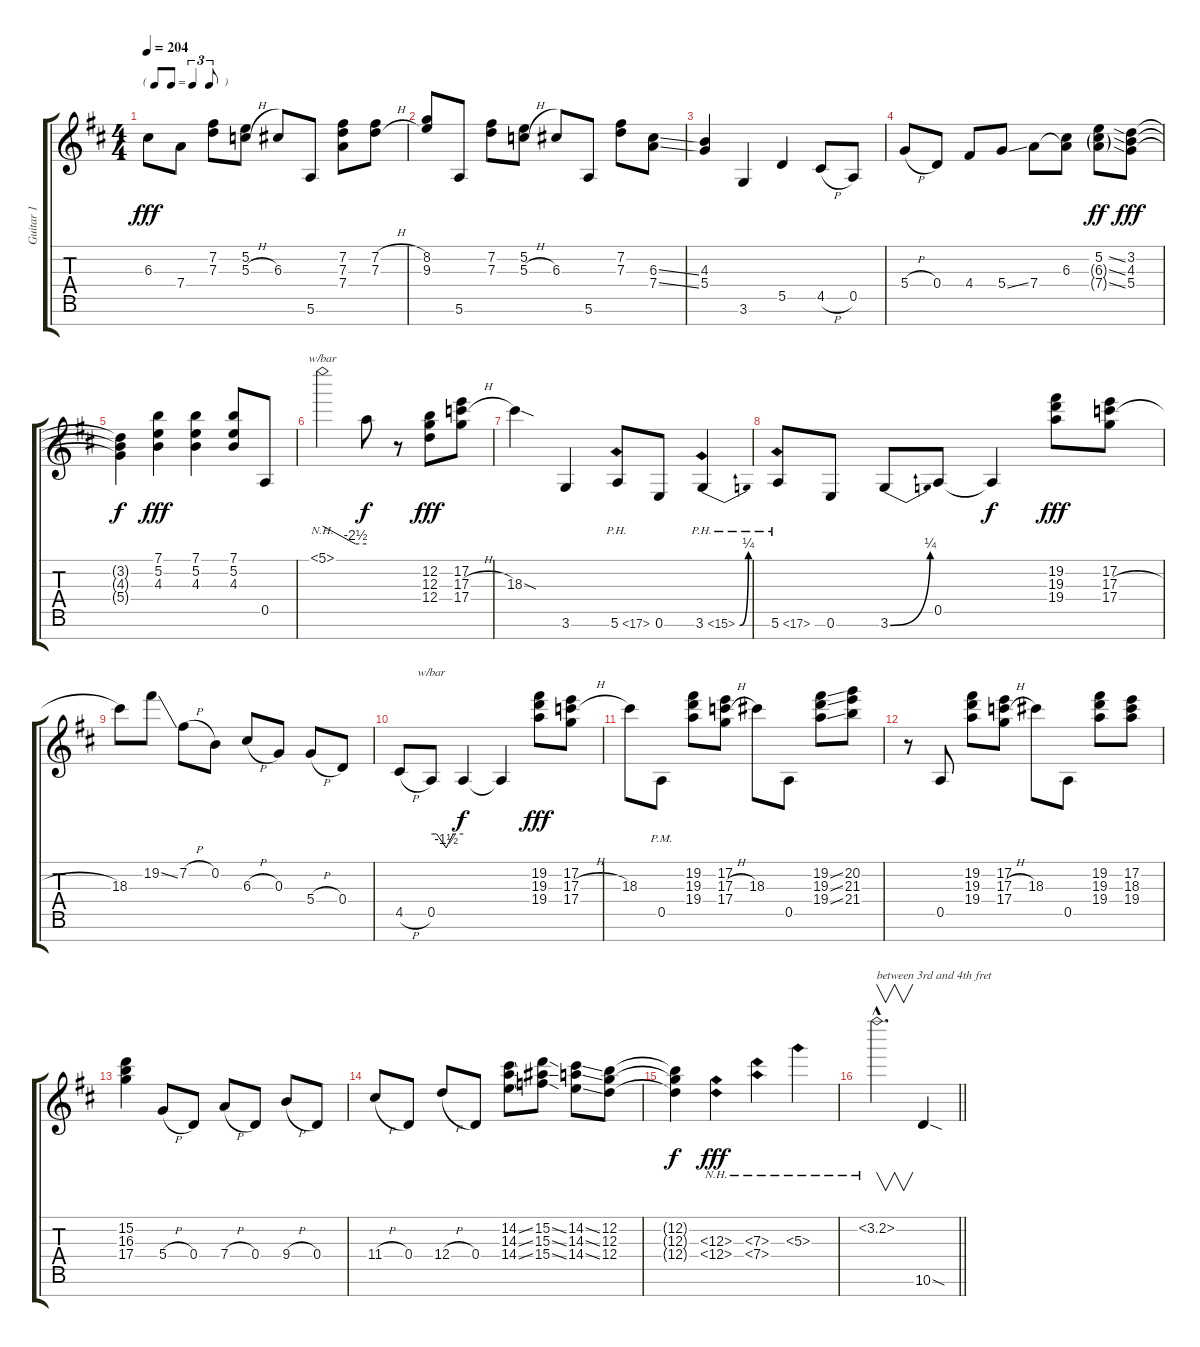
\track ("Guitar 1" "Guitar 1") {instrument distortionguitar}
\staff {score tabs}
\tuning (E4 B3 G3 D3 A2 E2 B1) {hide}
\ts (4 4)
\tf triplet8th
\tempo 204
\clef g2
\ks d
6.3.8{dy fff} 7.4.8 (7.2 7.3).8 (5.2 5.3{h}).8 6.3.8 5.6.8 (7.2 7.3 7.4).8 (7.2{h} 7.3{h}).8 |
(8.2 9.3).8 5.6.8 (7.2 7.3).8 (5.2 5.3{h}).8 6.3.8 5.6.8 (7.2 7.3).8 (6.3{ss} 7.4{ss}).8 |
(4.3 5.4).4 3.6.4 5.5.4 4.5{h}.8 0.5.8 |
5.4{h}.8 0.4.8 4.4.8 5.4{ss}.8 7.4.8 (6.3 7.4{t}).8 (5.2{ss} 6.3{ss g} 7.4{ss g}).8{dy ff} (3.2 4.3 5.4).8{dy fff} |
(3.2{t} 4.3{t} 5.4{t}).4{dy f} (7.1 5.2 4.3).4{dy fff} (7.1 5.2 4.3).4 (7.1 5.2 4.3).8 0.5.8 |
5.1{nh}.2{tbe (custom default 0 0 45 -10 60 -10)} 5.1{t}.8{dy f} r.8 (12.2 12.3 12.4).8{dy fff} (17.2 17.3{h} 17.4).8 |
18.3{sod}.4 3.6.4 5.6{ph 12}.8 0.6.8 3.6{be (bend 0 0 60 1) ph 12}.4 |
5.6{ph 12}.8 0.6.8 3.6{be (bend 0 0 60 1)}.8 0.5.8 0.5{t}.4{dy f} (19.2 19.3 19.4).8{dy fff} (17.2 17.3{h} 17.4).8 |
18.3.8 19.2{ss}.8 7.2{h}.8 0.2.8 6.3{h}.8 0.3.8 5.4{h}.8 0.4.8 |
4.5{h}.8 0.5.8{tbe (custom default 0 0 10 0 28 -6 41 0 60 0)} 0.5{t}.4{dy f} 0.5{t}.4 (19.2 19.3 19.4).8{dy fff} (17.2 17.3{h} 17.4).8 |
18.3.8 0.5{pm}.8 (19.2 19.3 19.4).8 (17.2 17.3{h} 17.4).8 18.3.8 0.5.8 (19.2{ss} 19.3{ss} 19.4{ss}).8 (20.2 21.3 21.4).8 |
r.8 0.5.8 (19.2 19.3 19.4).8 (17.2 17.3{h} 17.4).8 18.3.8 0.5.8 (19.2 19.3 19.4).8 (17.2 18.3 19.4).8 |
(15.2 16.3 17.4).4 5.4{h}.8 0.4.8 7.4{h}.8 0.4.8 9.4{h}.8 0.4.8 |
11.4{h}.8 0.4.8 12.4{h}.8 0.4.8 (14.2{ss} 14.3{ss} 14.4{ss}).8 (15.2{ss} 15.3{ss} 15.4{ss}).8 (14.2{ss} 14.3{ss} 14.4{ss}).8 (12.2 12.3 12.4).8 |
(12.2{t} 12.3{t} 12.4{t}).4{dy f} (12.3{nh} 12.4{nh}).4{dy fff} (7.3{nh} 7.4{nh}).4 5.3{nh}.4 |
\barLineRight lightlight
3.2{nh hac}.2{v d txt "between 3rd and 4th fret"} 10.6{sod}.4
